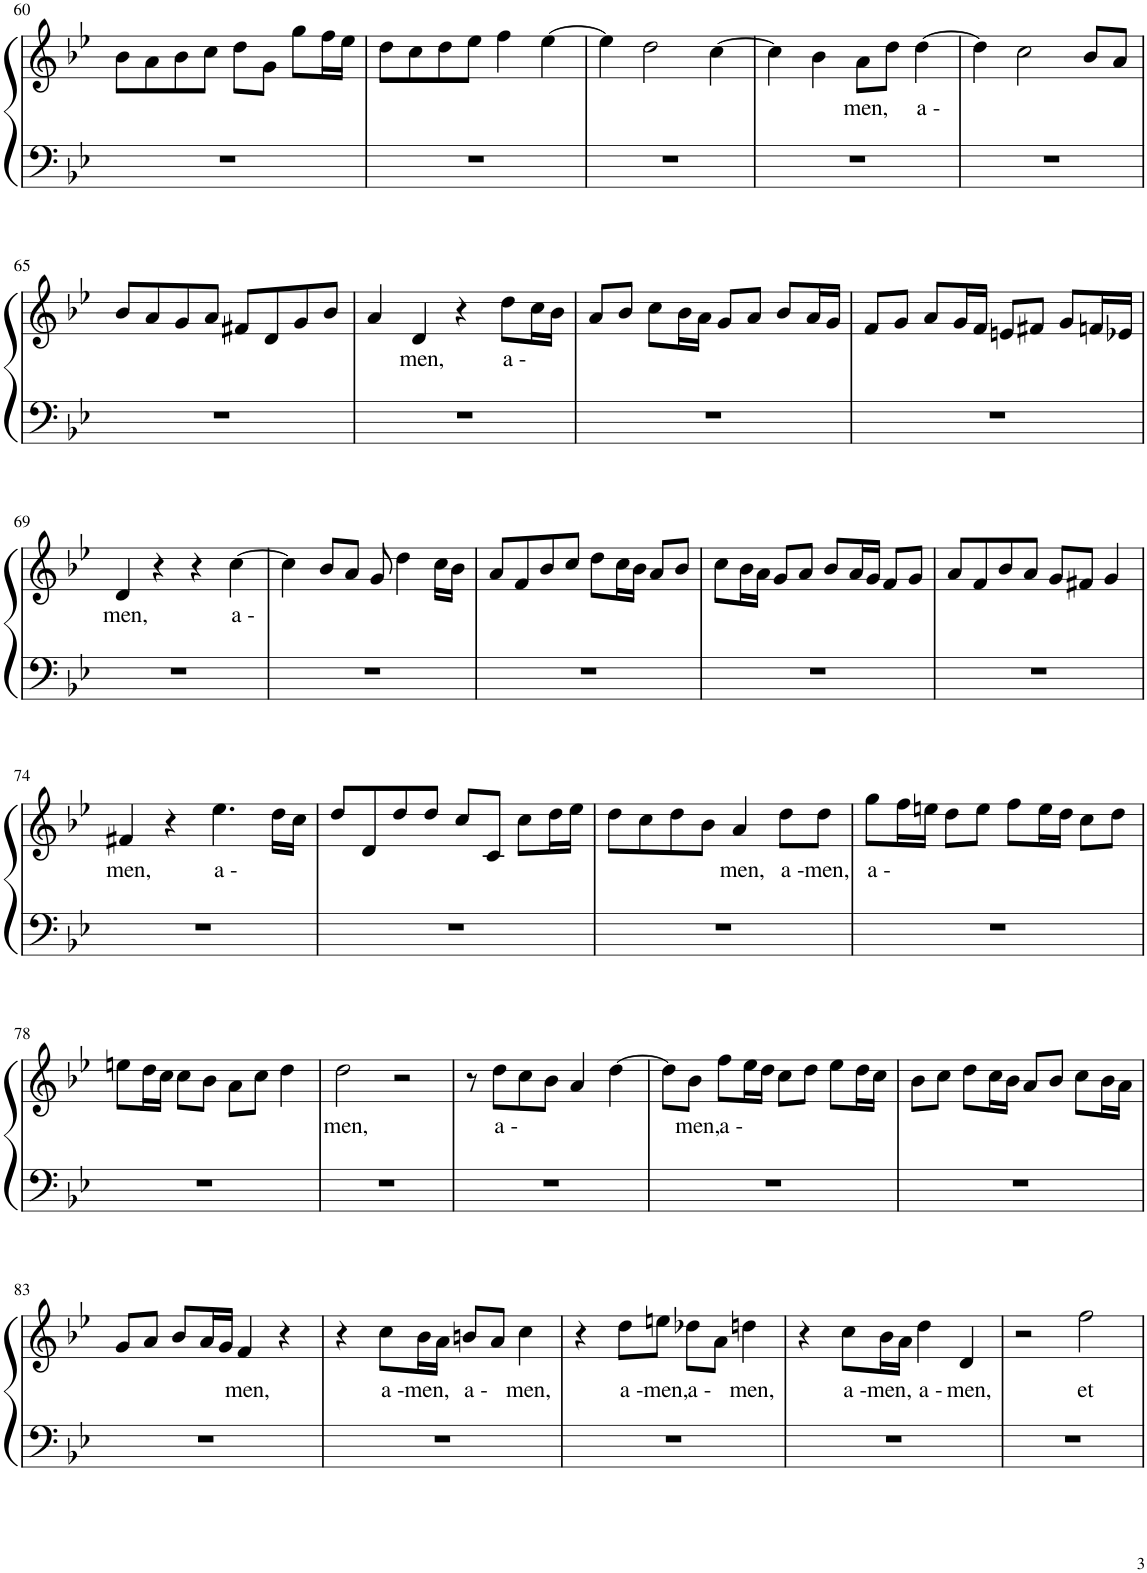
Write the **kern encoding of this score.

**kern	**kern	**text
*part1	*part1	*part1
*staff2	*staff1	*staff1
*I"Piano	*	*
*I'Pno.	*	*
!!LO:PB:g=z
*clefF4	*clefG2	*
*k[b-e-]	*k[b-e-]	*
*M4/4	*M4/4	*
*met(c)	*met(c)	*
=60	=60	=60
1r	8b-\L	.
.	8a\	.
.	8b-\	.
.	8cc\J	.
.	8dd\L	.
.	8g\J	.
.	8gg\L	.
.	16ff\L	.
.	16ee-\JJ	.
=61	=61	=61
1r	8dd\L	.
.	8cc\	.
.	8dd\	.
.	8ee-\J	.
.	4ff\	.
.	[4ee-\	.
=62	=62	=62
1r	4ee-\]	.
.	2dd\	.
.	[4cc\	.
=63	=63	=63
1r	4cc\]	.
.	4b-\	.
!	!	!LO:LY:b
.	8a\L	men,
.	8dd\J	.
!	!	!LO:LY:b
.	[4dd\	a -
=64	=64	=64
1r	4dd\]	.
.	2cc\	.
.	8b-/L	.
.	8a/J	.
!!LO:LB:g=z
=65	=65	=65
1r	8b-/L	.
.	8a/	.
.	8g/	.
.	8a/J	.
.	8f#X/L	.
.	8d/	.
.	8g/	.
.	8b-/J	.
=66	=66	=66
1r	4a/	.
!	!	!LO:LY:b
.	4d/	men,
.	4r	.
!	!	!LO:LY:b
.	8dd\L	a -
.	16cc\L	.
.	16b-\JJ	.
=67	=67	=67
1r	8a/L	.
.	8b-/J	.
.	8cc\L	.
.	16b-\L	.
.	16a\JJ	.
.	8g/L	.
.	8a/J	.
.	8b-/L	.
.	16a/L	.
.	16g/JJ	.
=68	=68	=68
1r	8f/L	.
.	8g/J	.
.	8a/L	.
.	16g/L	.
.	16f/JJ	.
.	8en/L	.
.	8f#X/J	.
.	8g/L	.
.	16fn/L	.
.	16e-X/JJ	.
!!LO:LB:g=z
=69	=69	=69
!	!	!LO:LY:b
1r	4d/	men,
.	4r	.
.	4r	.
!	!	!LO:LY:b
.	[4cc\	a -
=70	=70	=70
1r	4cc\]	.
.	8b-/L	.
.	8a/J	.
.	8g/	.
.	4dd\	.
.	16cc\LL	.
.	16b-\JJ	.
=71	=71	=71
1r	8a/L	.
.	8f/	.
.	8b-/	.
.	8cc/J	.
.	8dd\L	.
.	16cc\L	.
.	16b-\JJ	.
.	8a/L	.
.	8b-/J	.
=72	=72	=72
1r	8cc\L	.
.	16b-\L	.
.	16a\JJ	.
.	8g/L	.
.	8a/J	.
.	8b-/L	.
.	16a/L	.
.	16g/JJ	.
.	8f/L	.
.	8g/J	.
=73	=73	=73
1r	8a/L	.
.	8f/	.
.	8b-/	.
.	8a/J	.
.	8g/L	.
.	8f#X/J	.
.	4g/	.
!!LO:LB:g=z
=74	=74	=74
!	!	!LO:LY:b
1r	4f#X/	men,
.	4r	.
!	!	!LO:LY:b
.	4.ee-\	a -
.	16dd\LL	.
.	16cc\JJ	.
=75	=75	=75
1r	8dd/L	.
.	8d/	.
.	8dd/	.
.	8dd/J	.
.	8cc/L	.
.	8c/J	.
.	8cc\L	.
.	16dd\L	.
.	16ee-\JJ	.
=76	=76	=76
1r	8dd\L	.
.	8cc\	.
.	8dd\	.
.	8b-\J	.
!	!	!LO:LY:b
.	4a/	men,
!	!	!LO:LY:b
.	8dd\L	a -
!	!	!LO:LY:b
.	8dd\J	men,
=77	=77	=77
!	!	!LO:LY:b
1r	8gg\L	a -
.	16ff\L	.
.	16een\JJ	.
.	8dd\L	.
.	8ee\J	.
.	8ff\L	.
.	16ee\L	.
.	16dd\JJ	.
.	8cc\L	.
.	8dd\J	.
!!LO:LB:g=z
=78	=78	=78
1r	8een\L	.
.	16dd\L	.
.	16cc\JJ	.
.	8cc\L	.
.	8b-\J	.
.	8a\L	.
.	8cc\J	.
.	4dd\	.
=79	=79	=79
!	!	!LO:LY:b
1r	2dd\	men,
.	2r	.
=80	=80	=80
1r	8r	.
!	!	!LO:LY:b
.	8dd\L	a -
.	8cc\	.
.	8b-\J	.
.	4a/	.
.	[4dd\	.
=81	=81	=81
1r	8dd\L]	.
!	!	!LO:LY:b
.	8b-\J	men,
!	!	!LO:LY:b
.	8ff\L	a -
.	16ee-\L	.
.	16dd\JJ	.
.	8cc\L	.
.	8dd\J	.
.	8ee-\L	.
.	16dd\L	.
.	16cc\JJ	.
=82	=82	=82
1r	8b-\L	.
.	8cc\J	.
.	8dd\L	.
.	16cc\L	.
.	16b-\JJ	.
.	8a/L	.
.	8b-/J	.
.	8cc\L	.
.	16b-\L	.
.	16a\JJ	.
!!LO:LB:g=z
=83	=83	=83
1r	8g/L	.
.	8a/J	.
.	8b-/L	.
.	16a/L	.
.	16g/JJ	.
!	!	!LO:LY:b
.	4f/	men,
.	4r	.
=84	=84	=84
1r	4r	.
!	!	!LO:LY:b
.	8cc\L	a -
!	!	!LO:LY:b
.	16b-\L	men,
.	16a\JJ	.
!	!	!LO:LY:b
.	8bn/L	a -
.	8a/J	.
!	!	!LO:LY:b
.	4cc\	men,
=85	=85	=85
1r	4r	.
!	!	!LO:LY:b
.	8dd\L	a -
!	!	!LO:LY:b
.	8een\J	men,
!	!	!LO:LY:b
.	8dd-X\L	a -
.	8a\J	.
!	!	!LO:LY:b
.	4ddn\	men,
=86	=86	=86
1r	4r	.
!	!	!LO:LY:b
.	8cc\L	a -
!	!	!LO:LY:b
.	16b-\L	men,
.	16a\JJ	.
!	!	!LO:LY:b
.	4dd\	a -
!	!	!LO:LY:b
.	4d/	men,
=87	=87	=87
1r	2r	.
!	!	!LO:LY:b
.	2ff\	et
=	=	=
*-	*-	*-
